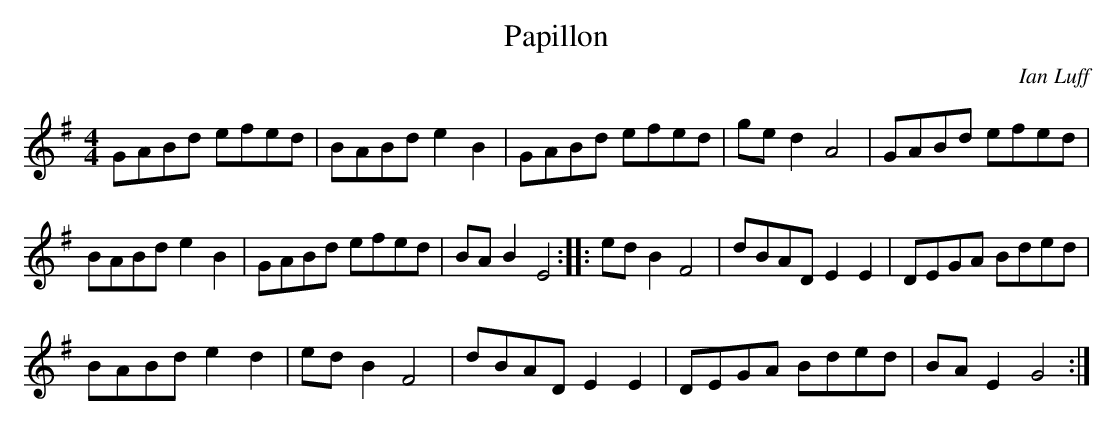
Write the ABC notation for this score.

X:1
T:Papillon
C:Ian Luff
L:1/8
M:4/4
K:G
GABd efed | BABd e2B2 | GABd efed | ged2 A4 | GABd efed |
BABd e2B2 | GABd efed | BAB2 E4 :: edB2 F4 | dBAD E2E2 | DEGA Bded |
BABd e2d2 | edB2 F4 | dBAD E2E2 | DEGA Bded | BAE2 G4 :|
